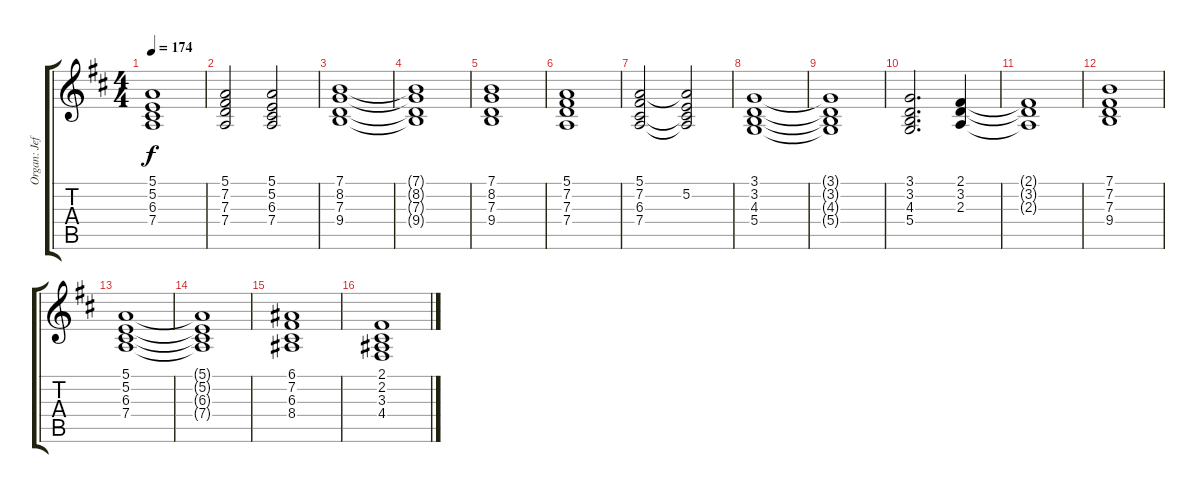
\track ("Organ: Jeff" "Organ: Jef") {instrument drawbarorgan}
\staff {score tabs}
\tuning (E4 B3 G3 D3 A2 E2) {hide}
\ts (4 4)
\tempo 174
\clef g2
\ks d
(5.1 5.2 6.3 7.4).1{dy f} |
(5.1 7.2 7.3 7.4).2 (5.1 5.2 6.3 7.4).2 |
(7.1 8.2 7.3 9.4).1 |
(7.1{t} 8.2{t} 7.3{t} 9.4{t}).1 |
(7.1 8.2 7.3 9.4).1 |
(5.1 7.2 7.3 7.4).1 |
(5.1 7.2 6.3 7.4).2 (5.1{t} 5.2 6.3{t} 7.4{t}).2 |
(3.1 3.2 4.3 5.4).1 |
(3.1{t} 3.2{t} 4.3{t} 5.4{t}).1 |
(3.1 3.2 4.3 5.4).2{d} (2.1 3.2 2.3).4 |
(2.1{t} 3.2{t} 2.3{t}).1 |
(7.1 7.2 7.3 9.4).1 |
(5.1 5.2 6.3 7.4).1 |
(5.1{t} 5.2{t} 6.3{t} 7.4{t}).1 |
(6.1 7.2 6.3 8.4).1 |
(2.1 2.2 3.3 4.4).1
